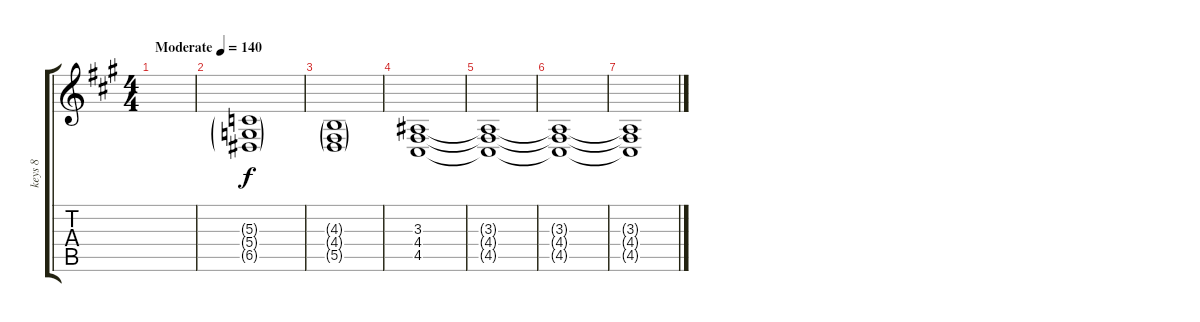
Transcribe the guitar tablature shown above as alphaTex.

\track ("keys 8" "keys 8") {instrument trumpet}
\staff {score tabs}
\tuning (E4 B3 G3 D3 A2 E2) {hide}
\ts (4 4)
\tempo (140 "Moderate")
\clef g2
\ks f#minor
|
(5.3{g} 5.4{g} 6.5{g}).1 |
(4.3{g} 4.4{g} 5.5{g}).1 |
(3.3 4.4 4.5).1{dy f volume 0} |
(3.3{t} 4.4{t} 4.5{t}).1 |
(3.3{t} 4.4{t} 4.5{t}).1 |
(3.3{t} 4.4{t} 4.5{t}).1
